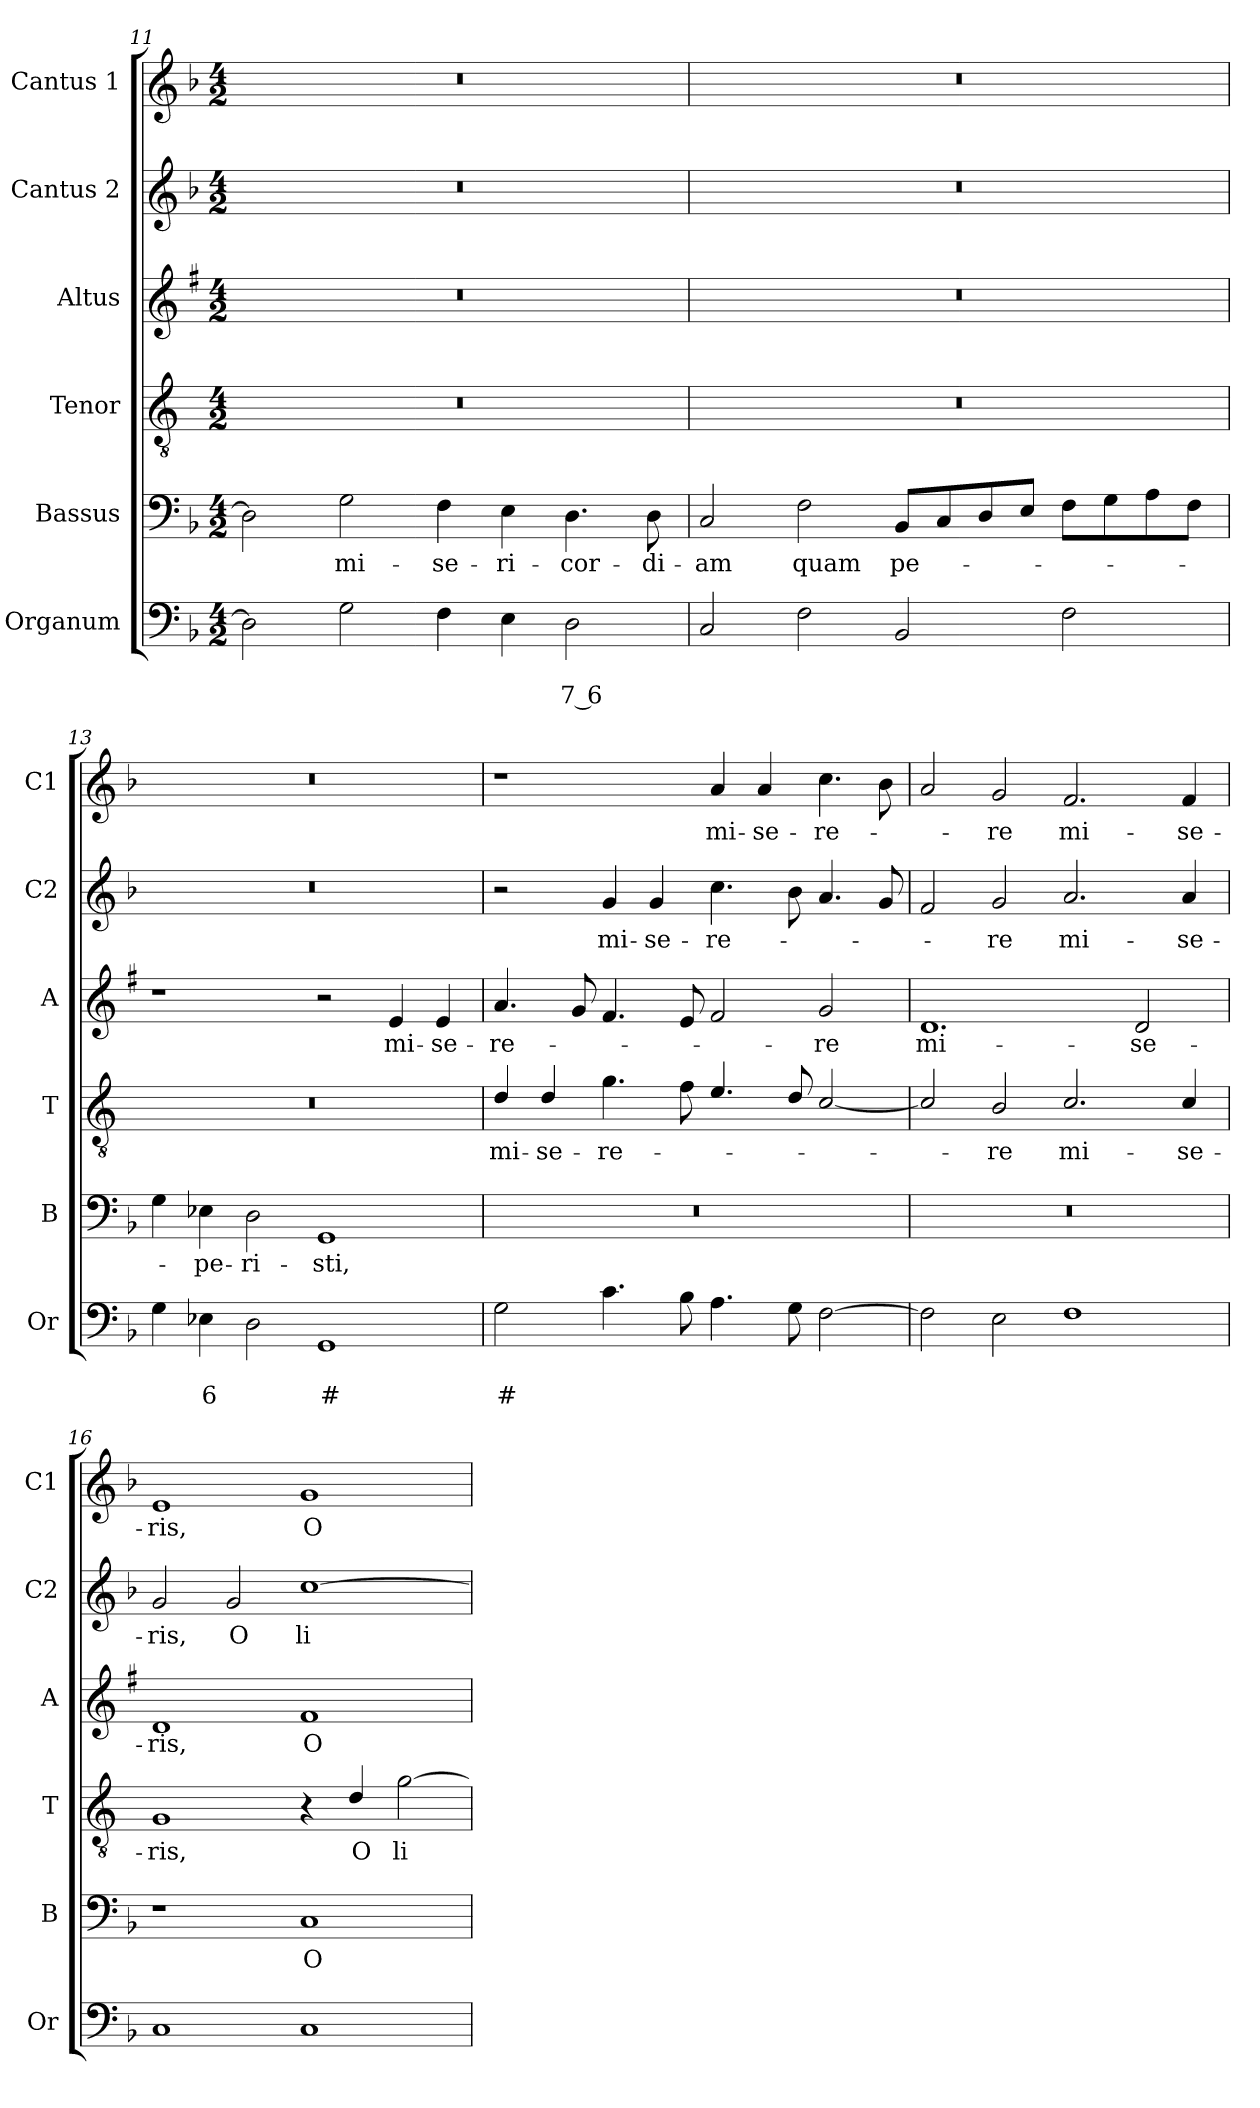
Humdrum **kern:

**kern	**text	**text	**kern	**text	**kern	**text	**kern	**text	**kern	**text	**kern	**text
*part6	*part6	*part6	*part5	*part5	*part4	*part4	*part3	*part3	*part2	*part2	*part1	*part1
*staff6	*staff6	*staff6	*staff5	*staff5	*staff4	*staff4	*staff3	*staff3	*staff2	*staff2	*staff1	*staff1
*I"Organum	*	*	*I"Bassus	*	*I"Tenor	*	*I"Altus	*	*I"Cantus 2	*	*I"Cantus 1	*
*I'Or	*	*	*I'B	*	*I'T	*	*I'A	*	*I'C2	*	*I'C1	*
*clefF4	*	*	*clefF4	*	*clefGv2	*	*clefG2	*	*clefG2	*	*clefG2	*
*	*	*	*	*	*ITrd4c7	*	*ITrd1c2	*	*	*	*	*
*k[b-]	*	*	*k[b-]	*	*k[b-]	*	*k[b-]	*	*k[b-]	*	*k[b-]	*
*F:	*	*	*F:	*	*F:	*	*F:	*	*F:	*	*F:	*
*M4/2	*	*	*M4/2	*	*M4/2	*	*M4/2	*	*M4/2	*	*M4/2	*
=11	=11	=11	=11	=11	=11	=11	=11	=11	=11	=11	=11	=11
2D\]	.	.	2D\]	.	0r	.	0r	.	0r	.	0r	.
!	!	!	!	!LO:LY:b	!	!	!	!	!	!	!	!
2G\	.	.	2G\	mi-	.	.	.	.	.	.	.	.
!	!	!	!	!LO:LY:b	!	!	!	!	!	!	!	!
4F\	.	.	4F\	-se-	.	.	.	.	.	.	.	.
!	!	!	!	!LO:LY:b	!	!	!	!	!	!	!	!
4E\	.	.	4E\	-ri-	.	.	.	.	.	.	.	.
!	!	!LO:LY:b	!	!LO:LY:b	!	!	!	!	!	!	!	!
2D\	.	7 6	4.D\	-cor-	.	.	.	.	.	.	.	.
!	!	!	!	!LO:LY:b	!	!	!	!	!	!	!	!
.	.	.	8D\	-di-	.	.	.	.	.	.	.	.
!!LO:LB:g=z
=12	=12	=12	=12	=12	=12	=12	=12	=12	=12	=12	=12	=12
!	!	!	!	!LO:LY:b	!	!	!	!	!	!	!	!
2C/	.	.	2C/	-am	0r	.	0r	.	0r	.	0r	.
!	!	!	!	!LO:LY:b	!	!	!	!	!	!	!	!
2F\	.	.	2F\	quam	.	.	.	.	.	.	.	.
!	!	!	!	!LO:LY:b	!	!	!	!	!	!	!	!
2BB-/	.	.	8BB-/L	pe-	.	.	.	.	.	.	.	.
.	.	.	8C/	.	.	.	.	.	.	.	.	.
.	.	.	8D/	.	.	.	.	.	.	.	.	.
.	.	.	8E/J	.	.	.	.	.	.	.	.	.
2F\	.	.	8F\L	.	.	.	.	.	.	.	.	.
.	.	.	8G\	.	.	.	.	.	.	.	.	.
.	.	.	8A\	.	.	.	.	.	.	.	.	.
.	.	.	8F\J	.	.	.	.	.	.	.	.	.
=13	=13	=13	=13	=13	=13	=13	=13	=13	=13	=13	=13	=13
4G\	.	.	4G\	.	0r	.	1r	.	0r	.	0r	.
!	!	!LO:LY:b	!	!LO:LY:b	!	!	!	!	!	!	!	!
4E-X\	.	6	4E-X\	-pe-	.	.	.	.	.	.	.	.
!	!	!	!	!LO:LY:b	!	!	!	!	!	!	!	!
2D\	.	.	2D\	-ri-	.	.	.	.	.	.	.	.
!	!	!LO:LY:b	!	!LO:LY:b	!	!	!	!	!	!	!	!
1GG	.	#	1GG	-sti,	.	.	2r	.	.	.	.	.
!	!	!	!	!	!	!	!	!LO:LY:b	!	!	!	!
.	.	.	.	.	.	.	4d/	mi-	.	.	.	.
!	!	!	!	!	!	!	!	!LO:LY:b	!	!	!	!
.	.	.	.	.	.	.	4d/	-se-	.	.	.	.
=14	=14	=14	=14	=14	=14	=14	=14	=14	=14	=14	=14	=14
!	!	!LO:LY:b	!	!	!	!LO:LY:b	!	!LO:LY:b	!	!	!	!
2G\	.	#	0r	.	4G/	mi-	4.g/	-re-	2r	.	1r	.
!	!	!	!	!	!	!LO:LY:b	!	!	!	!	!	!
.	.	.	.	.	4G/	-se-	.	.	.	.	.	.
.	.	.	.	.	.	.	8f/	.	.	.	.	.
!	!	!	!	!	!	!LO:LY:b	!	!	!	!LO:LY:b	!	!
4.c\	.	.	.	.	4.c\	-re-	4.e/	.	4g/	mi-	.	.
!	!	!	!	!	!	!	!	!	!	!LO:LY:b	!	!
.	.	.	.	.	.	.	.	.	4g/	-se-	.	.
8B-\	.	.	.	.	8B-\	.	8d/	.	.	.	.	.
!	!	!	!	!	!	!	!	!	!	!LO:LY:b	!	!LO:LY:b
4.A\	.	.	.	.	4.A/	.	2e/	.	4.cc\	-re-	4a/	mi-
!	!	!	!	!	!	!	!	!	!	!	!	!LO:LY:b
.	.	.	.	.	.	.	.	.	.	.	4a/	-se-
8G\	.	.	.	.	8G/	.	.	.	8b-\	.	.	.
!	!	!	!	!	!	!	!	!LO:LY:b	!	!	!	!LO:LY:b
[2F\	.	.	.	.	[2F/	.	2f/	-re	4.a/	.	4.cc\	-re-
.	.	.	.	.	.	.	.	.	8g/	.	8b-\	.
=15	=15	=15	=15	=15	=15	=15	=15	=15	=15	=15	=15	=15
!	!	!	!	!	!	!	!	!LO:LY:b	!	!	!	!
2F\]	.	.	0r	.	2F/]	.	1.c	mi-	2f/	.	2a/	.
!	!	!	!	!	!	!LO:LY:b	!	!	!	!LO:LY:b	!	!LO:LY:b
2E\	.	.	.	.	2E/	-re	.	.	2g/	-re	2g/	-re
!	!	!	!	!	!	!LO:LY:b	!	!	!	!LO:LY:b	!	!LO:LY:b
1F	.	.	.	.	2.F/	mi-	.	.	2.a/	mi-	2.f/	mi-
!	!	!	!	!	!	!	!	!LO:LY:b	!	!	!	!
.	.	.	.	.	.	.	2c/	-se-	.	.	.	.
!	!	!	!	!	!	!LO:LY:b	!	!	!	!LO:LY:b	!	!LO:LY:b
.	.	.	.	.	4F/	-se-	.	.	4a/	-se-	4f/	-se-
!!LO:LB:g=z
=16	=16	=16	=16	=16	=16	=16	=16	=16	=16	=16	=16	=16
!	!	!	!	!	!	!LO:LY:b	!	!LO:LY:b	!	!LO:LY:b	!	!LO:LY:b
1C	.	.	1r	.	1C	-ris,	1c	-ris,	2g/	-ris,	1e	-ris,
!	!	!	!	!	!	!	!	!	!	!LO:LY:b	!	!
.	.	.	.	.	.	.	.	.	2g/	O	.	.
!	!	!	!	!LO:LY:b	!	!	!	!LO:LY:b	!	!LO:LY:b	!	!LO:LY:b
1C	.	.	1C	O	4r	.	1e	O	[1cc	li-	1g	O
!	!	!	!	!	!	!LO:LY:b	!	!	!	!	!	!
.	.	.	.	.	4G/	O	.	.	.	.	.	.
!	!	!	!	!	!	!LO:LY:b	!	!	!	!	!	!
.	.	.	.	.	[2c\	li-	.	.	.	.	.	.
=	=	=	=	=	=	=	=	=	=	=	=	=
*-	*-	*-	*-	*-	*-	*-	*-	*-	*-	*-	*-	*-
